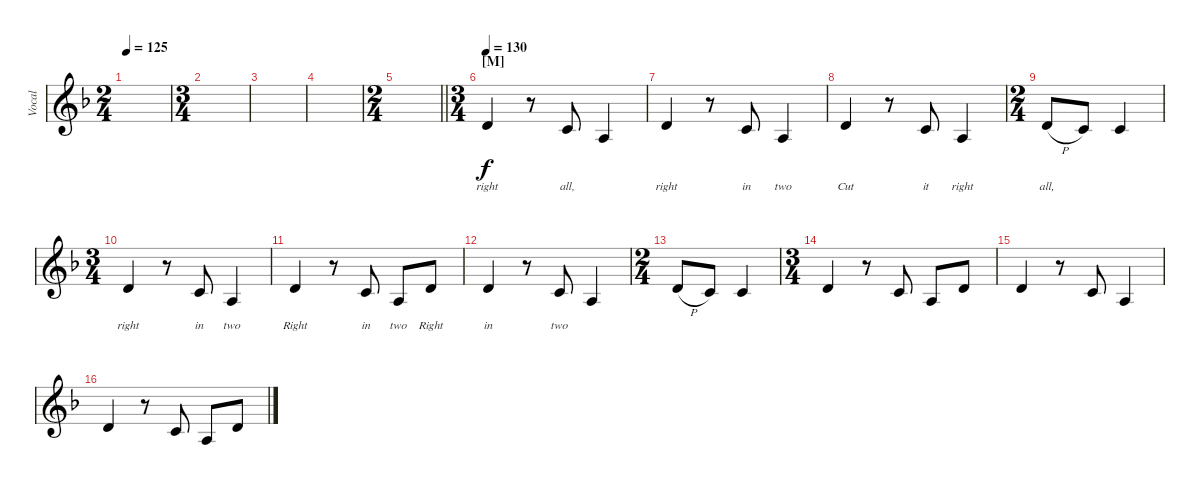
\track ("Vocal" "Vocal") {instrument frenchhorn}
\staff {score}
\tuning (E4 B3 G3 D3 A2 E2) {hide}
\ts (2 4)
\tempo 125
\clef g2
\ks dminor
|
\ts (3 4)
|
|
|
\ts (2 4)
\barLineRight lightlight
|
\ts (3 4)
\section ("" "[M]")
\tempo 130
3.2.4{lyrics (0 "right") lyrics (1 "") lyrics (2 "") lyrics (3 "") lyrics (4 "") beam Up} r.8 1.2.8{lyrics (0 "all,") lyrics (1 "") lyrics (2 "") lyrics (3 "") lyrics (4 "") beam Up} 2.3.4{lyrics (0 "") lyrics (1 "") lyrics (2 "") lyrics (3 "") lyrics (4 "")} |
3.2.4{lyrics (0 "right") lyrics (1 "") lyrics (2 "") lyrics (3 "") lyrics (4 "") beam Up} r.8 1.2.8{lyrics (0 "in") lyrics (1 "") lyrics (2 "") lyrics (3 "") lyrics (4 "") beam Up} 2.3.4{lyrics (0 "two") lyrics (1 "") lyrics (2 "") lyrics (3 "") lyrics (4 "")} |
3.2.4{lyrics (0 "Cut") lyrics (1 "") lyrics (2 "") lyrics (3 "") lyrics (4 "") beam Up} r.8 1.2.8{lyrics (0 "it") lyrics (1 "") lyrics (2 "") lyrics (3 "") lyrics (4 "") beam Up} 2.3.4{lyrics (0 "right") lyrics (1 "") lyrics (2 "") lyrics (3 "") lyrics (4 "")} |
\ts (2 4)
3.2{h}.8{lyrics (0 "all,") lyrics (1 "") lyrics (2 "") lyrics (3 "") lyrics (4 "") beam Up} 1.2.8{lyrics (0 "") lyrics (1 "") lyrics (2 "") lyrics (3 "") lyrics (4 "") beam Up} 1.2.4{lyrics (0 "") lyrics (1 "") lyrics (2 "") lyrics (3 "") lyrics (4 "") beam Up} |
\ts (3 4)
3.2.4{lyrics (0 "right") lyrics (1 "") lyrics (2 "") lyrics (3 "") lyrics (4 "") beam Up} r.8 1.2.8{lyrics (0 "in") lyrics (1 "") lyrics (2 "") lyrics (3 "") lyrics (4 "") beam Up} 2.3.4{lyrics (0 "two") lyrics (1 "") lyrics (2 "") lyrics (3 "") lyrics (4 "")} |
3.2.4{lyrics (0 "Right") lyrics (1 "") lyrics (2 "") lyrics (3 "") lyrics (4 "") beam Up} r.8 1.2.8{lyrics (0 "in") lyrics (1 "") lyrics (2 "") lyrics (3 "") lyrics (4 "") beam Up} 2.3.8{lyrics (0 "two") lyrics (1 "") lyrics (2 "") lyrics (3 "") lyrics (4 "") beam Up} 3.2.8{lyrics (0 "Right") lyrics (1 "") lyrics (2 "") lyrics (3 "") lyrics (4 "") beam Up} |
3.2.4{lyrics (0 "in") lyrics (1 "") lyrics (2 "") lyrics (3 "") lyrics (4 "") beam Up} r.8 1.2.8{lyrics (0 "two") lyrics (1 "") lyrics (2 "") lyrics (3 "") lyrics (4 "") beam Up} 2.3.4 |
\ts (2 4)
3.2{h}.8{beam Up} 1.2.8{beam Up} 1.2.4{beam Up} |
\ts (3 4)
3.2.4{beam Up} r.8 1.2.8{beam Up} 2.3.8{beam Up} 3.2.8{beam Up} |
3.2.4{beam Up} r.8 1.2.8{beam Up} 2.3.4 |
3.2.4{beam Up} r.8 1.2.8{beam Up} 2.3.8{beam Up} 3.2.8{beam Up}
